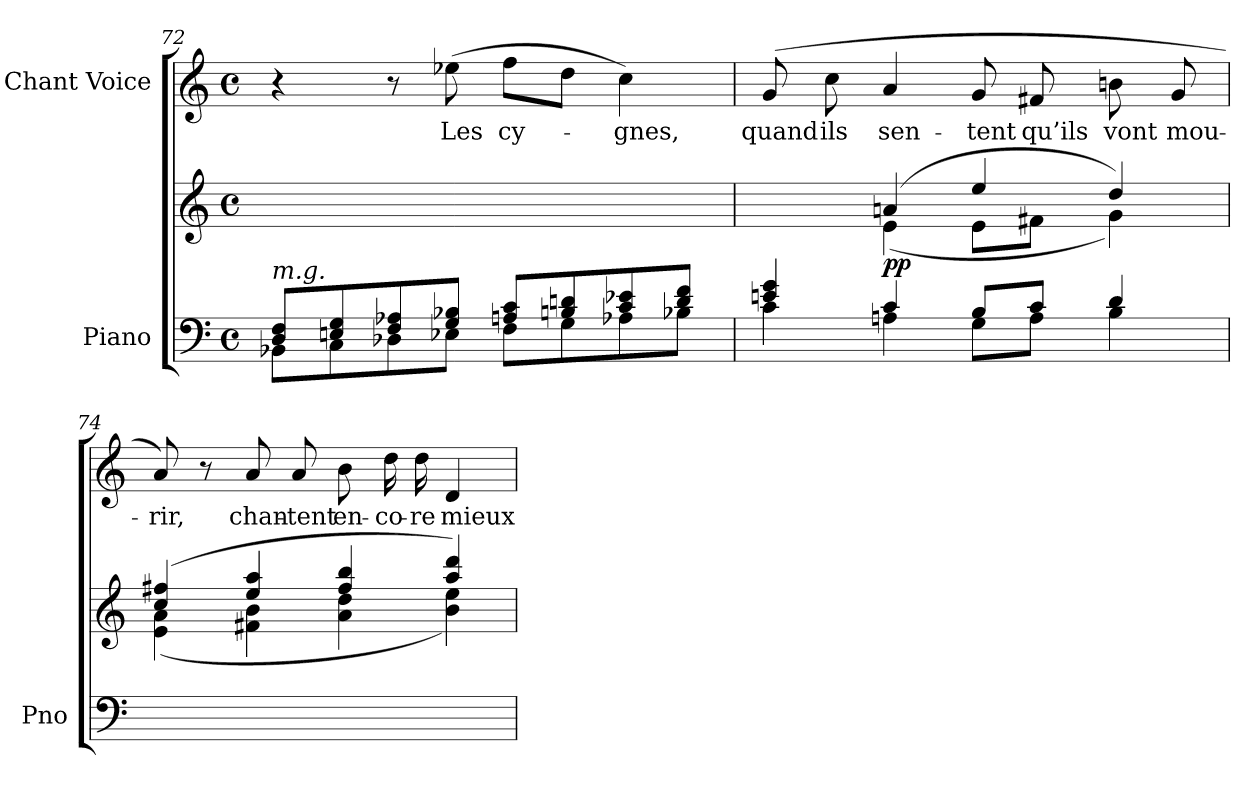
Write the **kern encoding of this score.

**kern	**kern	**dynam	**kern	**text
*part2	*part2	*part2	*part1	*part1
*staff3	*staff2	*staff2/3	*staff1	*staff1
*I"Piano	*	*	*I"Chant Voice	*
*I'Pno	*	*	*	*
*clefF4	*clefG2	*	*clefG2	*
*k[]	*k[]	*	*k[]	*
*M4/4	*M4/4	*	*M4/4	*
*met(c)	*met(c)	*	*met(c)	*
=72	=72	=72	=72	=72
*^	*	*	*	*
!LO:TX:i:t=m.g.	!	!	!	!	!
8D/ 8F/L	8BB-X\L	1ryy	.	4r	.
8Eni/ 8G/	8C\	.	.	.	.
8F/ 8A-X/	8D-X\	.	.	8r	.
8G/ 8B-X/J	8E-X\J	.	.	(8ee-X\	Les
8An/ 8c/L	8F\L	.	.	8ff\L	cy-
8Bn/ 8dn/	8G\	.	.	8dd\J	.
8c/ 8e-X/	8A-X\	.	.	4cc\)	-gnes,
8d/ 8f/J	8B-X\J	.	.	.	.
=73	=73	=73	=73	=73	=73
*	*	*^	*	*	*
4en/ 4g/	4c\	4ryy	4ryy	.	(>8g/	quand
.	.	.	.	.	8cc\	ils
!	!	!	!	!LO:DY:b	!	!
4c/	4Ani\	(4ani/	(4e\	pp	4a/	sen-
8B/L	8G\L	4ee/	8e\L	.	8g/	-tent
8c/J	8A\J	.	8f#X\J	.	8f#X/	qu’ils
4d/	4B\	4dd/)	4g\)	.	8bni\	vont
.	.	.	.	.	8g/	mou-
*v	*v	*	*	*	*	*
=74	=74	=74	=74	=74	=74
1ryy	(4cc/ 4ff#X/	(4e\ 4a\	.	8a/)	-rir,
.	.	.	.	8r	.
.	4ee/ 4aa/	4f#X\ 4b\	.	8a/	chan-
.	.	.	.	8a/	-tent
.	4ff#/ 4bb/	4a\ 4dd\	.	8b\	en-
.	.	.	.	16dd\	-co-
.	.	.	.	16dd\	-re
.	4aa/ 4ddd/)	4b\ 4ee\)	.	4d/	mieux
*	*v	*v	*	*	*
=	=	=	=	=
*-	*-	*-	*-	*-
